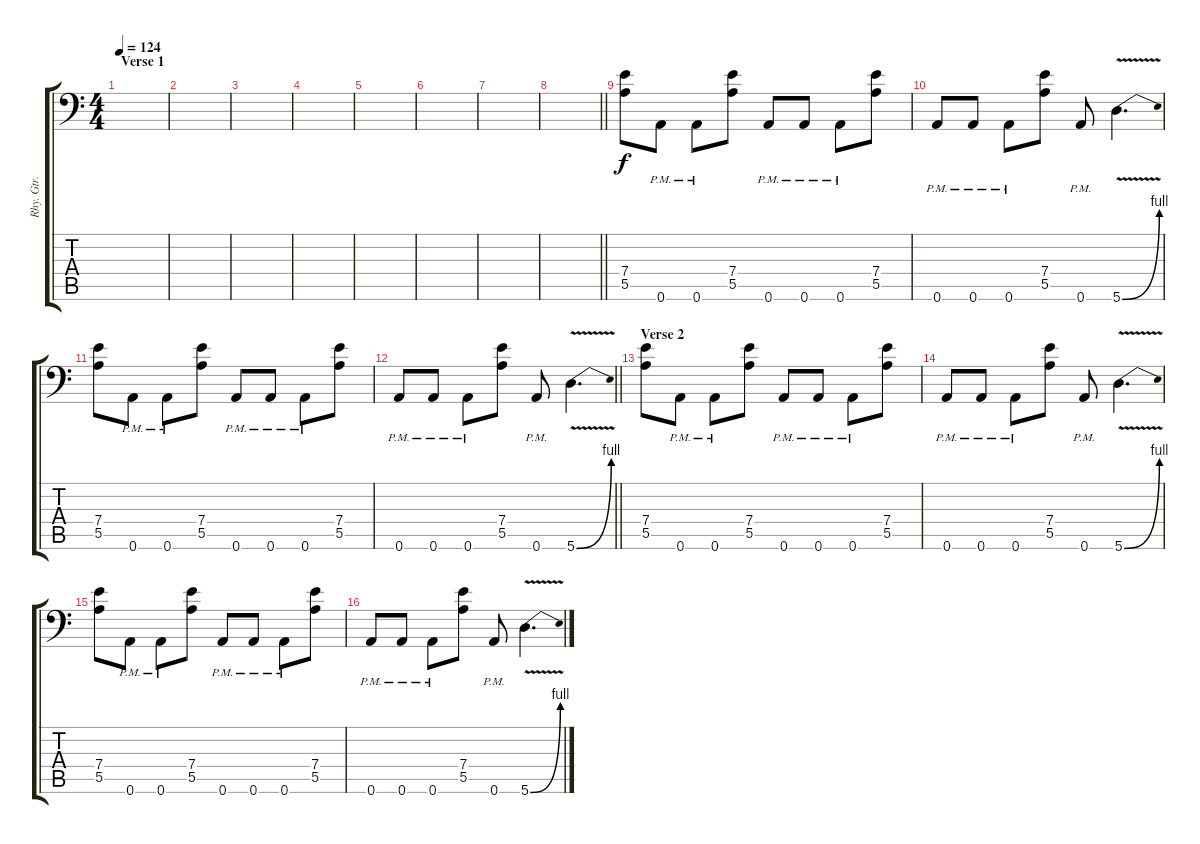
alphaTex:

\track ("Rhy. Gtr. 1" "Rhy. Gtr. ") {instrument distortionguitar}
\staff {score tabs}
\tuning (B3 Gb3 D3 A2 E2 A1) {hide}
\ts (4 4)
\section ("" "Verse 1")
\tempo 124
\clef f4
\ks c
|
|
|
|
|
|
|
\barLineRight lightlight
|
(7.4 5.5).8 0.6{pm}.8 0.6{pm}.8 (7.4 5.5).8 0.6{pm}.8 0.6{pm}.8 0.6{pm}.8 (7.4 5.5).8 |
0.6{pm}.8 0.6{pm}.8 0.6{pm}.8 (7.4 5.5).8 0.6{pm}.8 5.6{be (bend 0 0 60 4) v}.4{d} |
(7.4 5.5).8 0.6{pm}.8 0.6{pm}.8 (7.4 5.5).8 0.6{pm}.8 0.6{pm}.8 0.6{pm}.8 (7.4 5.5).8 |
\barLineRight lightlight
0.6{pm}.8 0.6{pm}.8 0.6{pm}.8 (7.4 5.5).8 0.6{pm}.8 5.6{be (bend 0 0 60 4) v}.4{d} |
\section ("" "Verse 2")
(7.4 5.5).8 0.6{pm}.8 0.6{pm}.8 (7.4 5.5).8 0.6{pm}.8 0.6{pm}.8 0.6{pm}.8 (7.4 5.5).8 |
0.6{pm}.8 0.6{pm}.8 0.6{pm}.8 (7.4 5.5).8 0.6{pm}.8 5.6{be (bend 0 0 60 4) v}.4{d} |
(7.4 5.5).8 0.6{pm}.8 0.6{pm}.8 (7.4 5.5).8 0.6{pm}.8 0.6{pm}.8 0.6{pm}.8 (7.4 5.5).8 |
0.6{pm}.8 0.6{pm}.8 0.6{pm}.8 (7.4 5.5).8 0.6{pm}.8 5.6{be (bend 0 0 60 4) v}.4{d}
